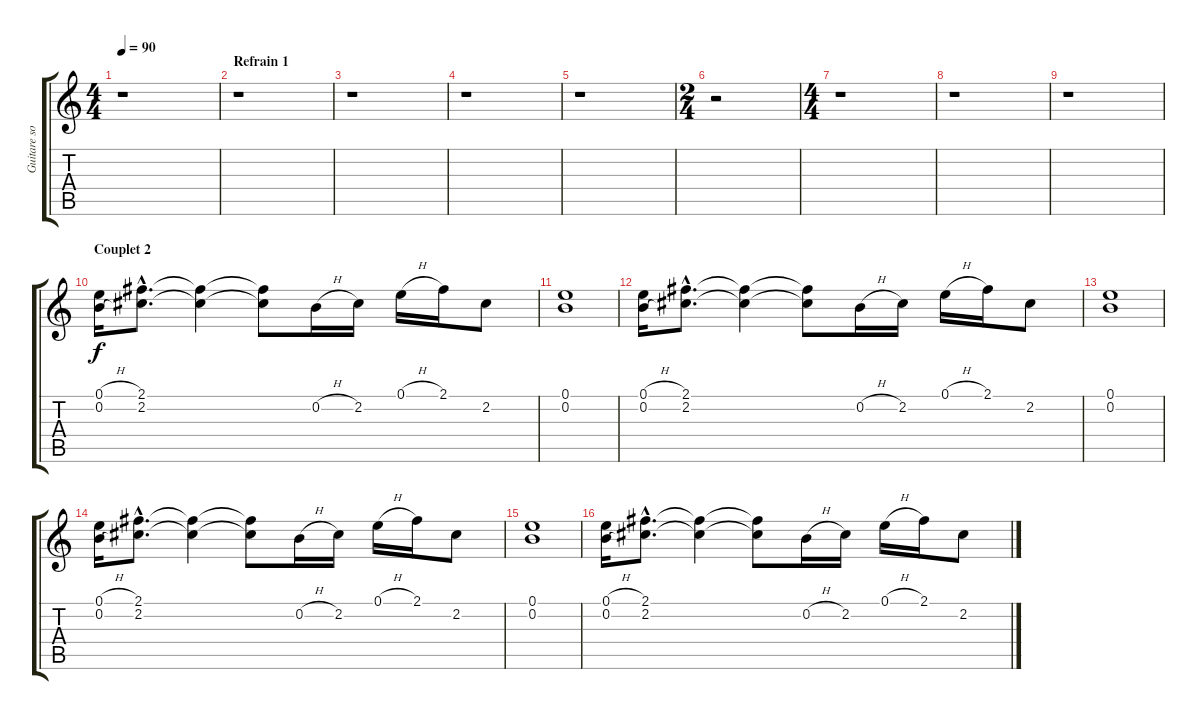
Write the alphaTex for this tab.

\track ("Guitare solo" "Guitare so") {instrument overdrivenguitar}
\staff {score tabs}
\tuning (E4 B3 G3 D3 A2 E2) {hide}
\ts (4 4)
\tempo 90
\clef g2
\ks c
r.1{dy f} |
\section ("" "Refrain 1")
r.1 |
r.1 |
r.1 |
r.1 |
\ts (2 4)
r.2 |
\ts (4 4)
r.1 |
r.1 |
r.1 |
\section ("" "Couplet 2")
(0.1{h} 0.2{h}).16 (2.1{hac} 2.2{hac}).8{d} (2.1{t} 2.2{t}).4 (2.1{t} 2.2{t}).8 0.2{h}.16 2.2.16 0.1{h}.16 2.1.16 2.2.8 |
(0.1 0.2).1 |
(0.1{h} 0.2{h}).16 (2.1{hac} 2.2{hac}).8{d} (2.1{t} 2.2{t}).4 (2.1{t} 2.2{t}).8 0.2{h}.16 2.2.16 0.1{h}.16 2.1.16 2.2.8 |
(0.1 0.2).1 |
(0.1{h} 0.2{h}).16 (2.1{hac} 2.2{hac}).8{d} (2.1{t} 2.2{t}).4 (2.1{t} 2.2{t}).8 0.2{h}.16 2.2.16 0.1{h}.16 2.1.16 2.2.8 |
(0.1 0.2).1 |
(0.1{h} 0.2{h}).16 (2.1{hac} 2.2{hac}).8{d} (2.1{t} 2.2{t}).4 (2.1{t} 2.2{t}).8 0.2{h}.16 2.2.16 0.1{h}.16 2.1.16 2.2.8
